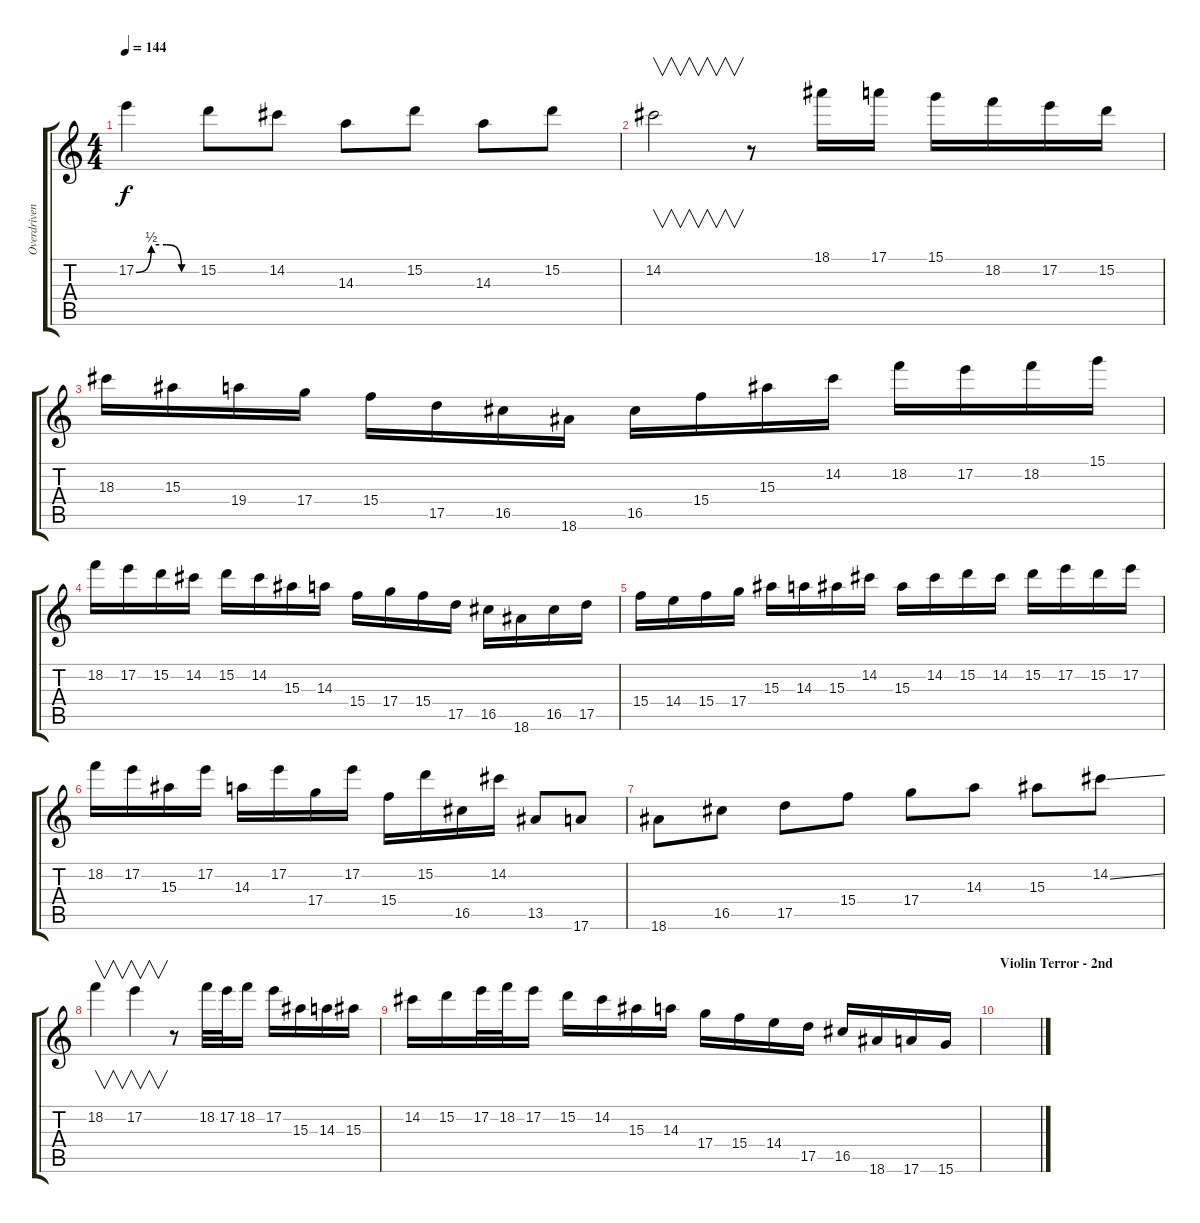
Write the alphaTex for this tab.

\track ("Overdriven Guitar" "Overdriven") {instrument overdrivenguitar}
\staff {score tabs}
\tuning (E4 B3 G3 D3 A2 E2) {hide}
\ts (4 4)
\tempo 144
\clef g2
\ks c
17.2{be (custom 0 0 15 2 30 2 45 0 60 0)}.4{dy f} 15.2.8 14.2.8 14.3.8 15.2.8 14.3.8 15.2.8 |
14.2.2{v} r.8 18.1.16 17.1.16 15.1.16 18.2.16 17.2.16 15.2.16 |
18.3.16 15.3.16 19.4.16 17.4.16 15.4.16 17.5.16 16.5.16 18.6.16 16.5.16 15.4.16 15.3.16 14.2.16 18.2.16 17.2.16 18.2.16 15.1.16 |
18.2.16 17.2.16 15.2.16 14.2.16 15.2.16 14.2.16 15.3.16 14.3.16 15.4.16 17.4.16 15.4.16 17.5.16 16.5.16 18.6.16 16.5.16 17.5.16 |
15.4.16 14.4.16 15.4.16 17.4.16 15.3.16 14.3.16 15.3.16 14.2.16 15.3.16 14.2.16 15.2.16 14.2.16 15.2.16 17.2.16 15.2.16 17.2.16 |
18.2.16 17.2.16 15.3.16 17.2.16 14.3.16 17.2.16 17.4.16 17.2.16 15.4.16 15.2.16 16.5.16 14.2.16 13.5.8 17.6.8 |
18.6.8 16.5.8 17.5.8 15.4.8 17.4.8 14.3.8 15.3.8 14.2{ss}.8 |
18.2.4{v} 17.2.4{v} r.8 18.2.32 17.2.32 18.2.16 17.2.16 15.3.16 14.3.16 15.3.16 |
14.2.16 15.2.16 17.2.32 18.2.32 17.2.16 15.2.16 14.2.16 15.3.16 14.3.16 17.4.16 15.4.16 14.4.16 17.5.16 16.5.16 18.6.16 17.6.16 15.6.16 |
\section ("" "Violin Terror - 2nd")
